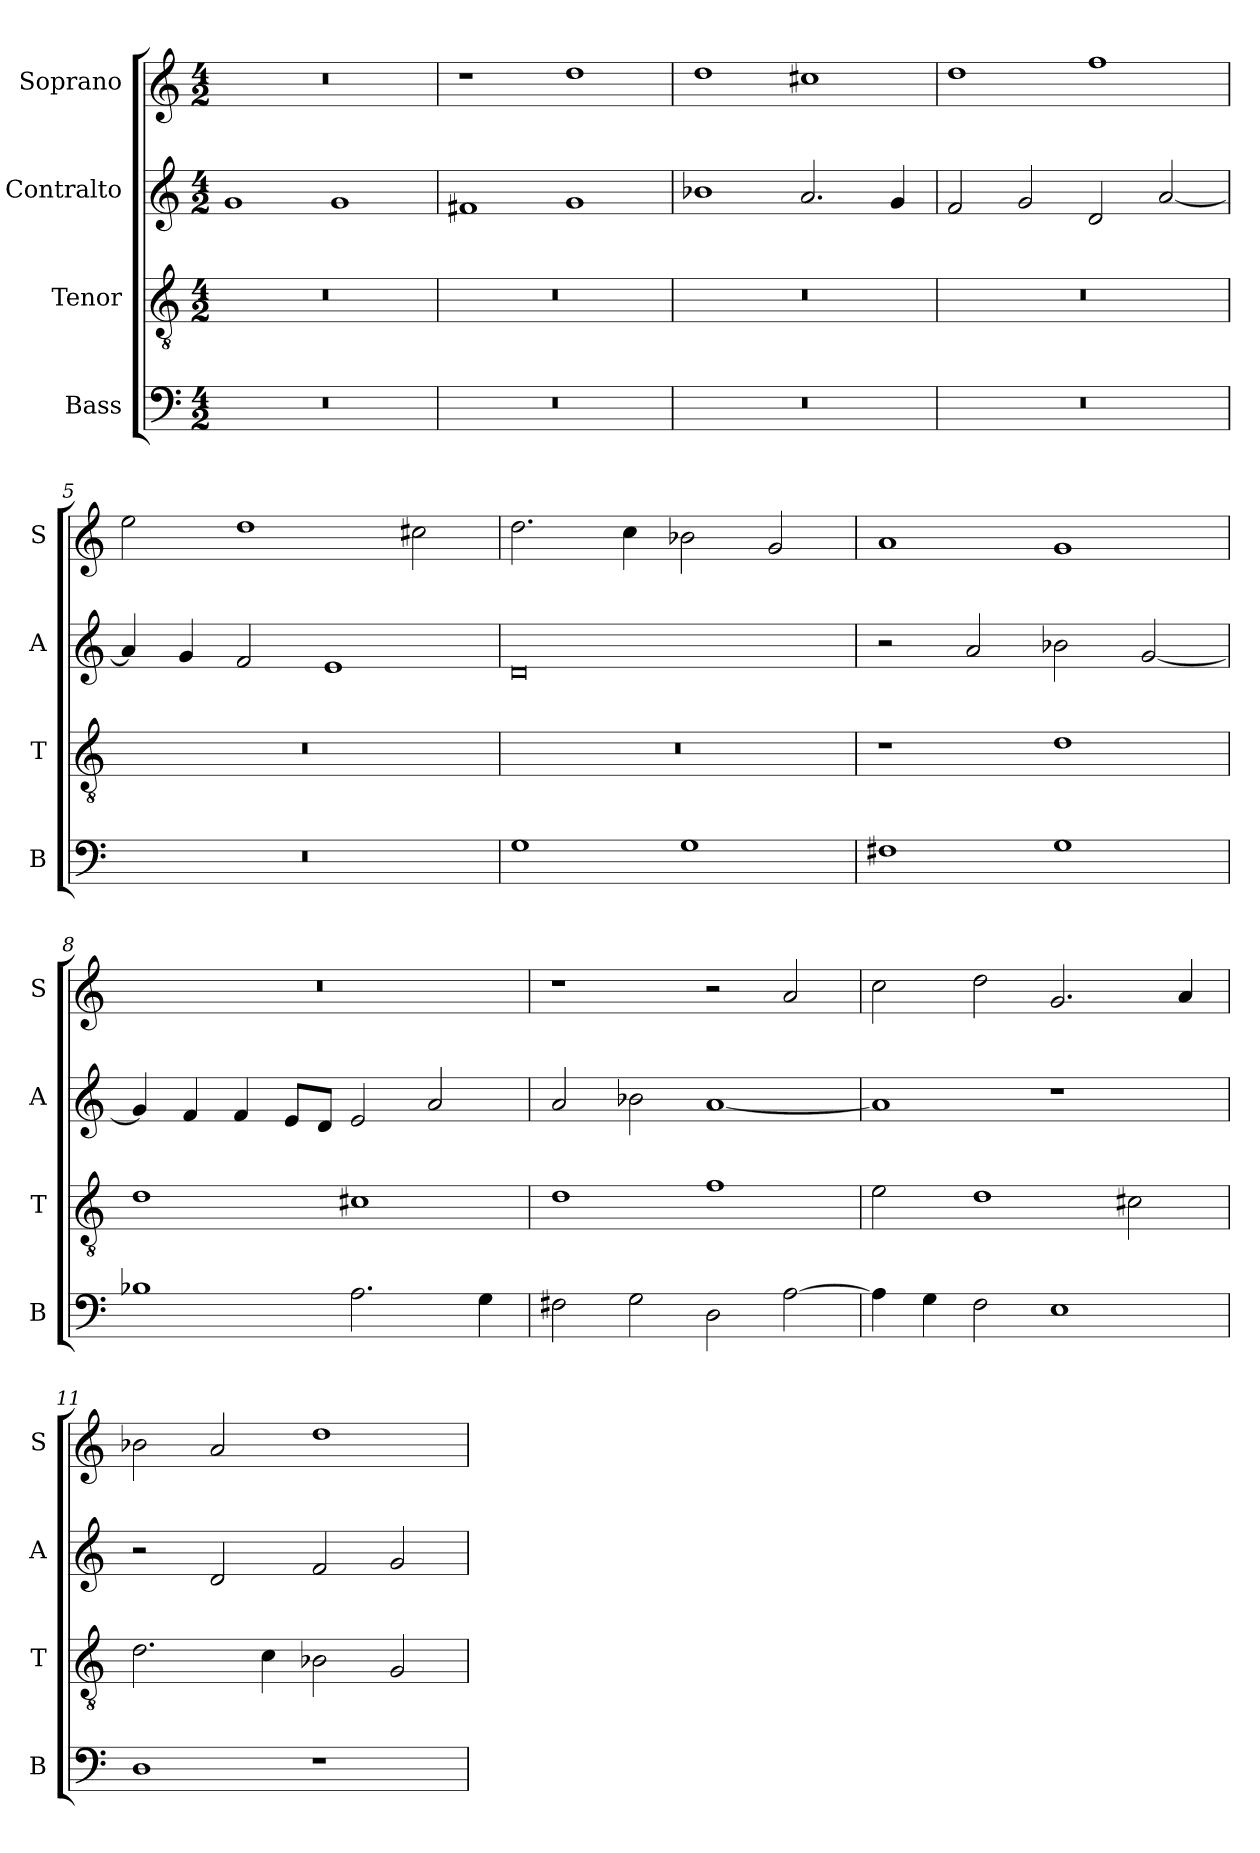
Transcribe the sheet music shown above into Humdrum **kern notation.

**kern	**kern	**kern	**kern
*part4	*part3	*part2	*part1
*staff4	*staff3	*staff2	*staff1
*I"Bass	*I"Tenor	*I"Contralto	*I"Soprano
*I'B	*I'T	*I'A	*I'S
*clefF4	*clefGv2	*clefG2	*clefG2
*k[]	*k[]	*k[]	*k[]
*M4/2	*M4/2	*M4/2	*M4/2
=1	=1	=1	=1
0r	0r	1g	0r
.	.	1g	.
=2	=2	=2	=2
0r	0r	1f#X	1r
.	.	1g	1dd
=3	=3	=3	=3
0r	0r	1b-X	1dd
.	.	2.a	1cc#X
.	.	4g	.
=4	=4	=4	=4
0r	0r	2f	1dd
.	.	2g	.
.	.	2d	1ff
.	.	[2a	.
=5	=5	=5	=5
0r	0r	4a]	2ee
.	.	4g	.
.	.	2f	1dd
.	.	1e	.
.	.	.	2cc#X
=6	=6	=6	=6
1G	0r	0d	2.dd
.	.	.	4cc
1G	.	.	2b-X
.	.	.	2g
=7	=7	=7	=7
1F#X	1r	2r	1a
.	.	2a	.
1G	1d	2b-X	1g
.	.	[2g	.
=8	=8	=8	=8
1B-X	1d	4g]	0r
.	.	4f	.
.	.	4f	.
.	.	8e/L	.
.	.	8d/J	.
2.A	1c#X	2e	.
.	.	2a	.
4G	.	.	.
=9	=9	=9	=9
2F#X	1d	2a	1r
2G	.	2b-X	.
2D	1f	[1a	2r
[2A	.	.	2a
=10	=10	=10	=10
4A]	2e	1a]	2cc
4G	.	.	.
2F	1d	.	2dd
1E	.	1r	2.g
.	2c#X	.	.
.	.	.	4a
=11	=11	=11	=11
1D	2.d	2r	2b-X
.	.	2d	2a
.	4c	.	.
1r	2B-X	2f	1dd
.	2G	2g	.
=	=	=	=
*-	*-	*-	*-
